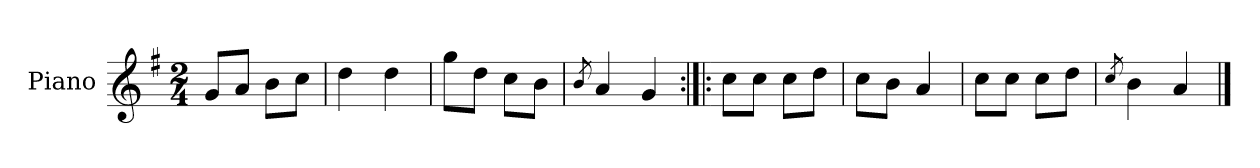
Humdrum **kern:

**kern
*part1
*staff1
*I"Piano
*I'Pno.
*clefG2
*k[f#]
*M2/4
=1
8g/L
8a/J
8b\L
8cc\J
=2
4dd\
4dd\
=3
8gg\L
8dd\J
8cc\L
8b\J
=4
8qb/
4a/
4g/
=5:|!|:
8cc\L
8cc\J
8cc\L
8dd\J
=6
8cc\L
8b\J
4a/
=7
8cc\L
8cc\J
8cc\L
8dd\J
=8
8qcc/
4b\
4a/
==
*-
